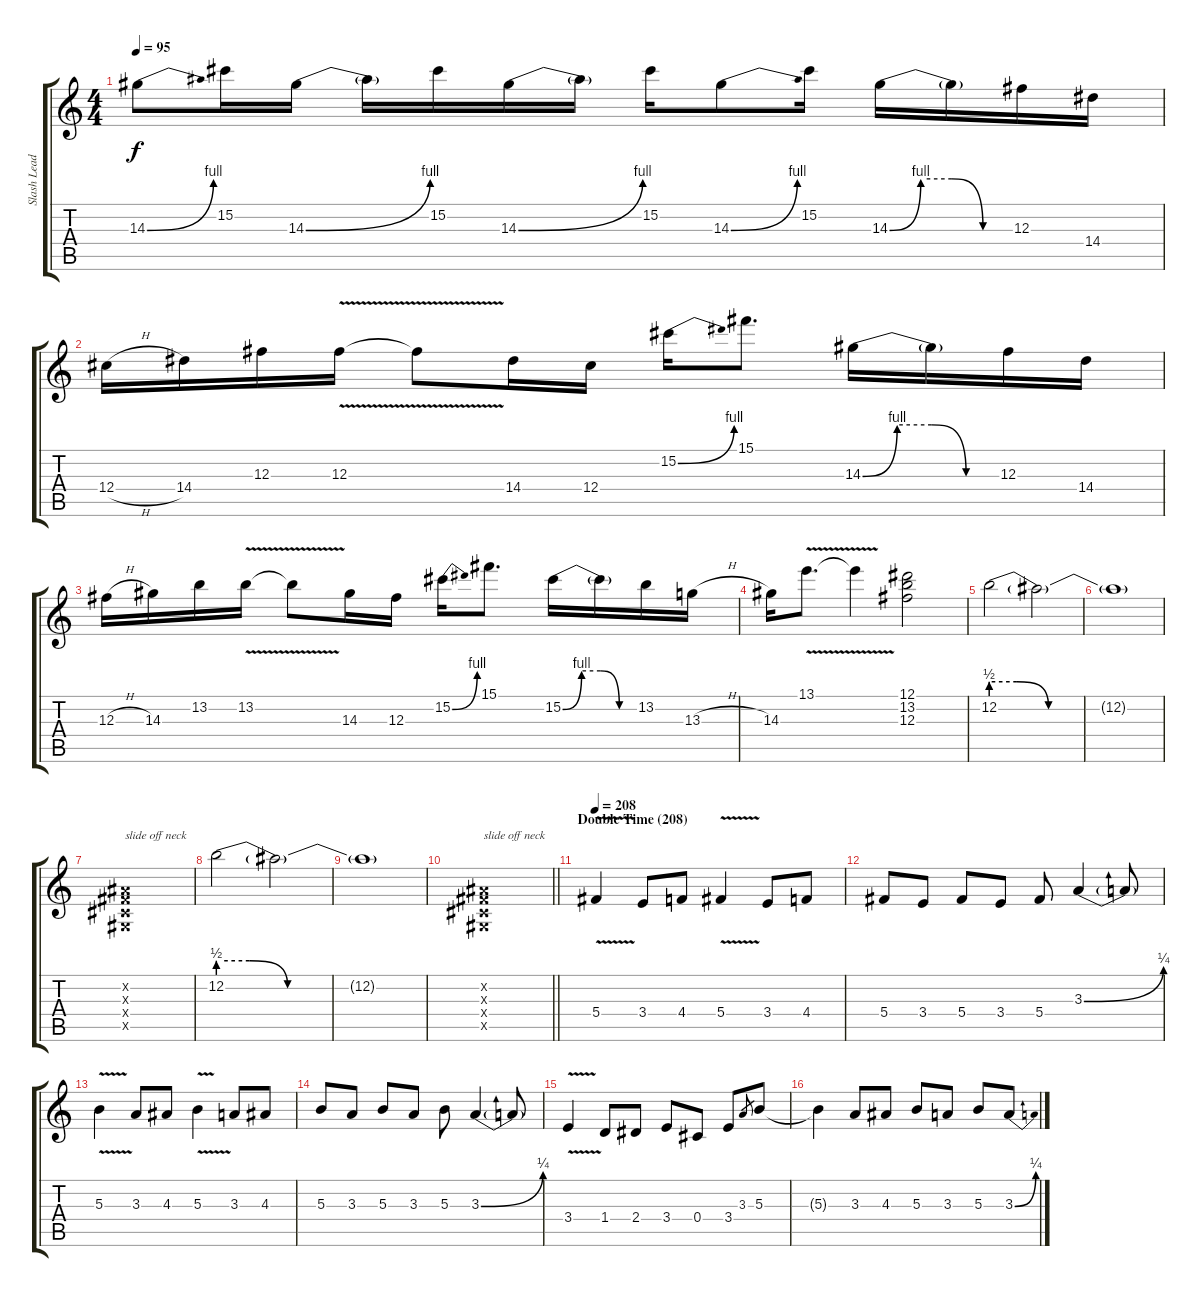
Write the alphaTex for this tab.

\track ("Slash Lead" "Slash Lead") {instrument distortionguitar}
\staff {score tabs}
\tuning (Eb4 Bb3 Gb3 Db3 Ab2 Eb2) {hide}
\ts (4 4)
\tempo 95
\clef g2
\ks c
14.3{be (bend 0 0 60 4)}.8{dy f} 15.2.16 14.3{be (bend 0 0 60 4)}.16 14.3{t}.16 15.2.16 14.3{be (bend 0 0 60 4)}.16 14.3{t}.16 15.2.16 14.3{be (bend 0 0 60 4)}.8 15.2.16 14.3{be (custom 0 0 15 4 30 4 45 0 60 0)}.16 14.3{t}.16 12.3.16 14.4.16 |
12.4{h}.16 14.4.16 12.3.16 12.3{v}.16 12.3{t}.8 14.4.16 12.4.16 15.2{be (bend 0 0 60 4)}.16 15.1.8{d} 14.3{be (custom 0 0 15 4 30 4 45 0 60 0)}.16 14.3{t}.16 12.3.16 14.4.16 |
12.3{h}.16 14.3.16 13.2.16 13.2{v}.16 13.2{t}.8 14.3.16 12.3.16 15.2{be (bend 0 0 60 4)}.16 15.1.8{d} 15.2{be (custom 0 0 15 4 30 4 45 0 60 0)}.16 15.2{t}.16 13.2.16 13.3{h}.16 |
14.3.16 13.1{v}.8{d} 13.1{t}.4 (12.1 13.2 12.3).2 |
12.2{be (custom 0 2 9 2 20 0 60 0)}.2 12.2{t}.2 |
12.2{t}.1 |
(0.2{x} 0.3{x} 0.4{x} 0.5{x}).1{txt "slide off neck"} |
12.2{be (custom 0 2 9 2 20 0 60 0)}.2 12.2{t}.2 |
12.2{t}.1 |
\barLineRight lightlight
(0.2{x} 0.3{x} 0.4{x} 0.5{x}).1{txt "slide off neck"} |
\section ("" "Double Time (208)")
\tempo 208
5.4{v}.4{volume 13} 3.4.8 4.4.8 5.4{v}.4 3.4.8 4.4.8 |
5.4.8 3.4.8 5.4.8 3.4.8 5.4.8 3.3{be (bend 0 0 60 1)}.4 3.3{t}.8 |
5.3{v}.4 3.3.8 4.3.8 5.3{v}.4 3.3.8 4.3.8 |
5.3.8 3.3.8 5.3.8 3.3.8 5.3.8 3.3{be (bend 0 0 60 1)}.4 3.3{t}.8 |
3.4{v}.4 1.4.8 2.4.8 3.4.8 0.4.8 3.4.8 3.3.8{gr} 5.3.8 |
5.3{t}.4 3.3.8 4.3.8 5.3.8 3.3.8 5.3.8 3.3{be (bend 0 0 60 1)}.8
